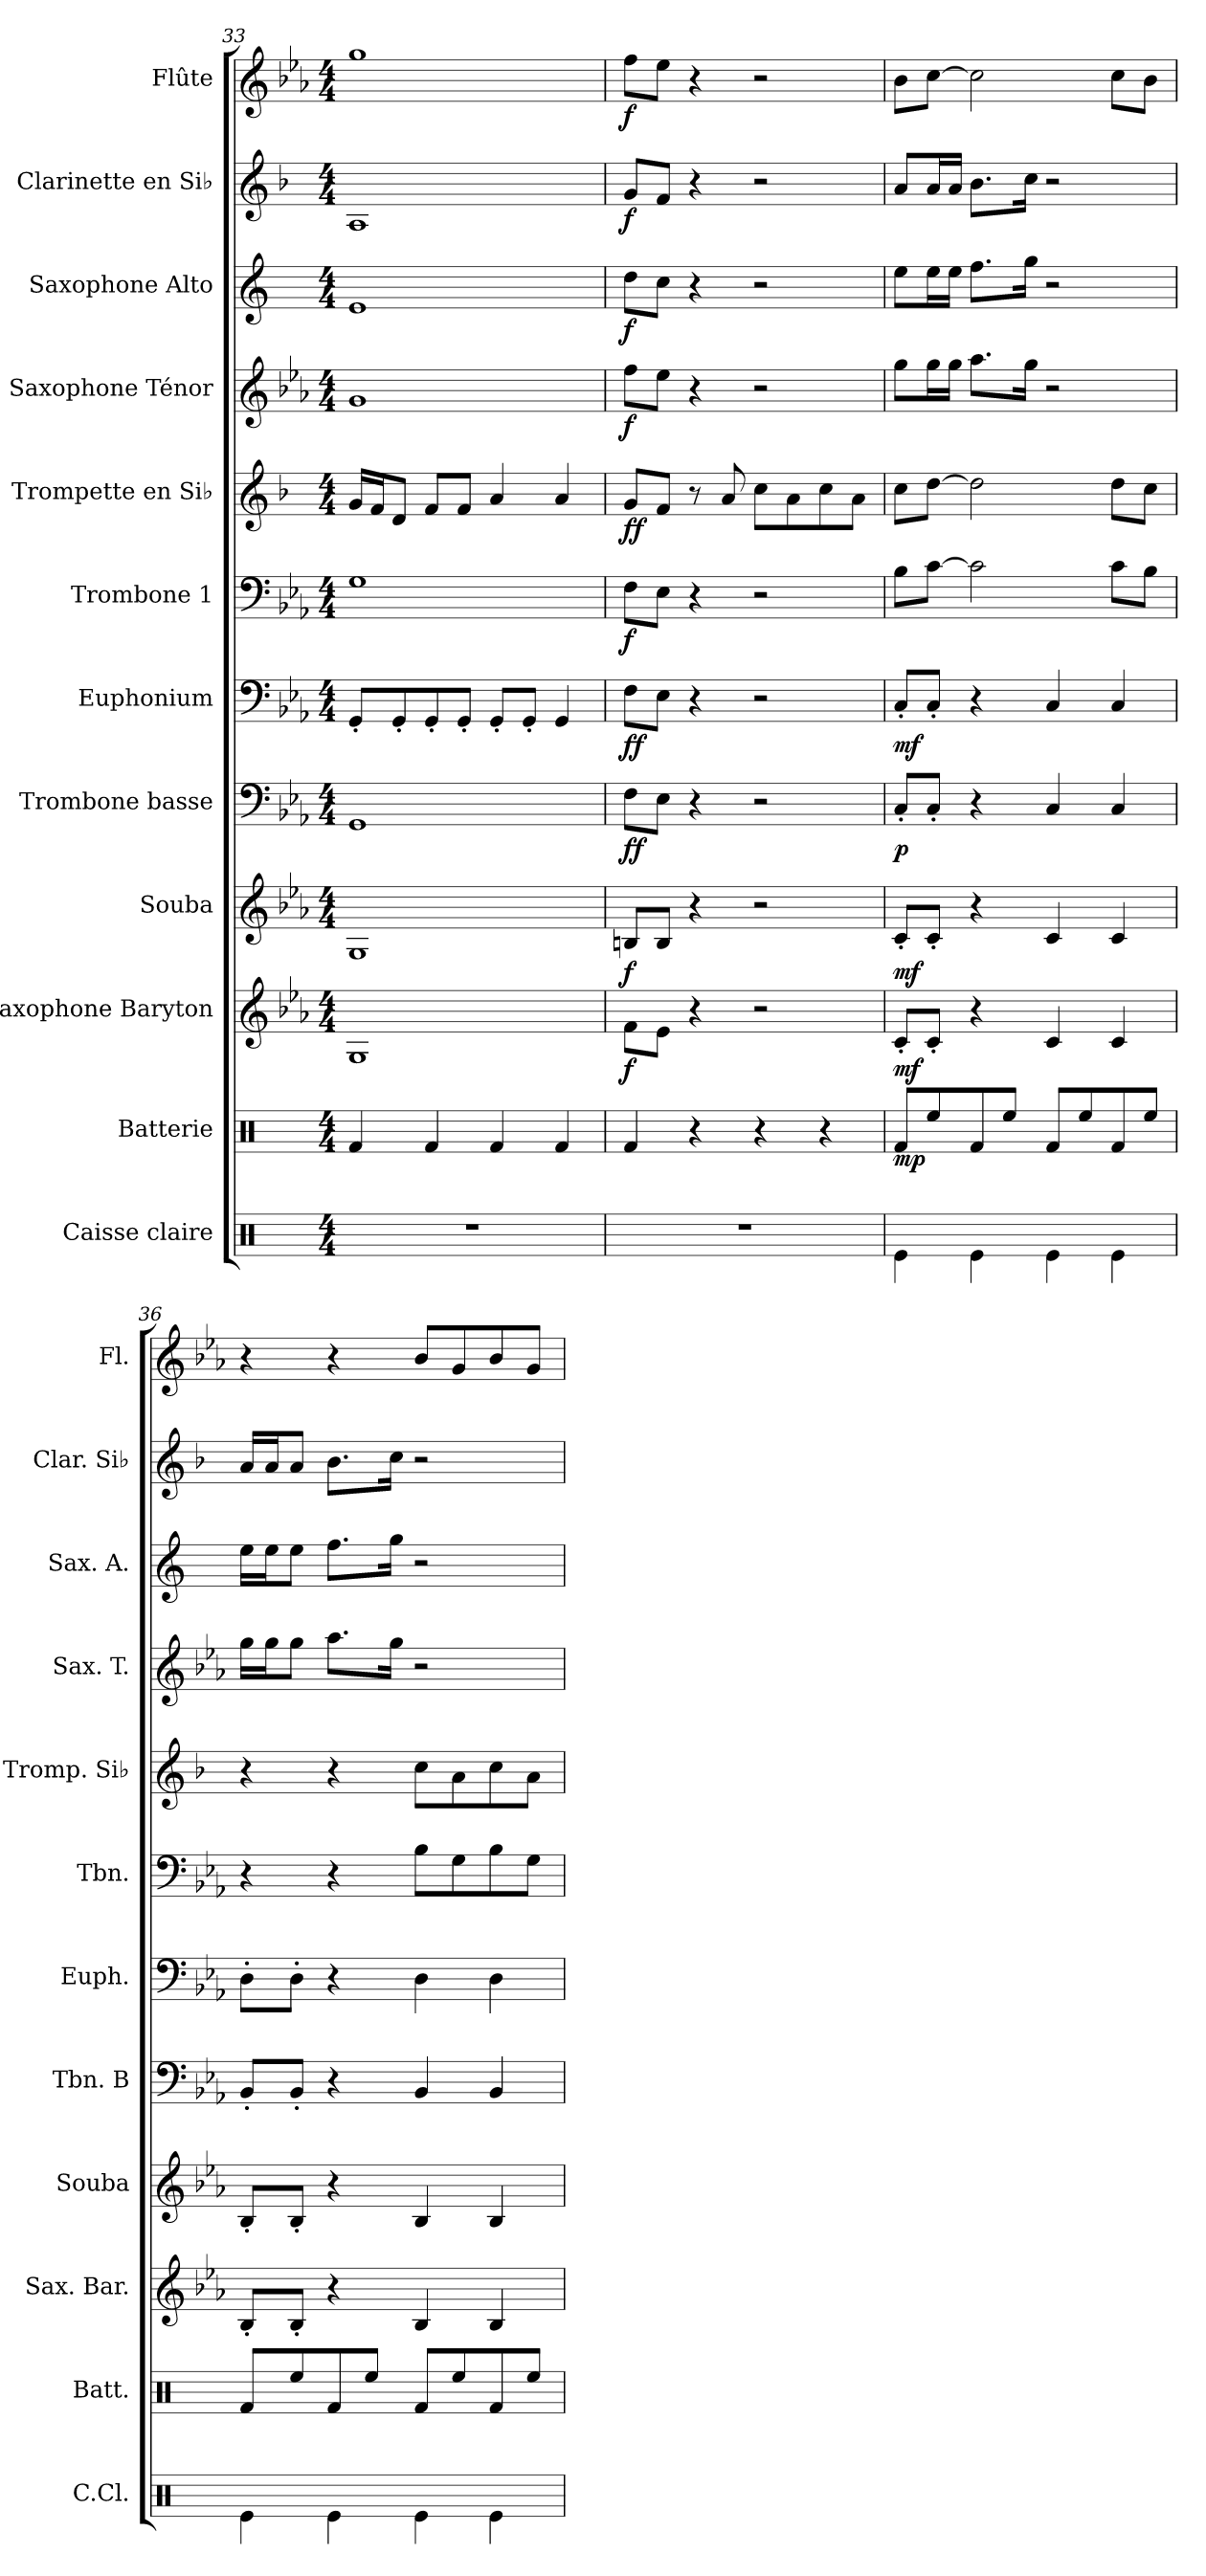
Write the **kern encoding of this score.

**kern	**kern	**dynam	**kern	**dynam	**kern	**dynam	**kern	**dynam	**kern	**dynam	**kern	**dynam	**kern	**dynam	**kern	**dynam	**kern	**dynam	**kern	**dynam	**kern	**dynam
*part12	*part11	*part11	*part10	*part10	*part9	*part9	*part8	*part8	*part7	*part7	*part6	*part6	*part5	*part5	*part4	*part4	*part3	*part3	*part2	*part2	*part1	*part1
*staff12	*staff11	*staff11	*staff10	*staff10	*staff9	*staff9	*staff8	*staff8	*staff7	*staff7	*staff6	*staff6	*staff5	*staff5	*staff4	*staff4	*staff3	*staff3	*staff2	*staff2	*staff1	*staff1
*I"Caisse claire	*I"Batterie	*	*I"Saxophone Baryton	*	*I"Souba	*	*I"Trombone basse	*	*I"Euphonium	*	*I"Trombone 1	*	*I"Trompette en Si♭	*	*I"Saxophone Ténor	*	*I"Saxophone Alto	*	*I"Clarinette en Si♭	*	*I"Flûte	*
*I'C.Cl.	*I'Batt.	*	*I'Sax. Bar.	*	*I'Souba	*	*I'Tbn. B	*	*I'Euph.	*	*I'Tbn.	*	*I'Tromp. Si♭	*	*I'Sax. T.	*	*I'Sax. A.	*	*I'Clar. Si♭	*	*I'Fl.	*
*clefX	*clefX	*	*clefG2	*	*clefG2	*	*clefF4	*	*clefF4	*	*clefF4	*	*clefG2	*	*clefG2	*	*clefG2	*	*clefG2	*	*clefG2	*
*	*	*	*ITrd12c21	*	*ITrd7c12	*	*	*	*	*	*	*	*ITrd1c2	*	*ITrd8c14	*	*ITrd5c9	*	*ITrd1c2	*	*	*
*k[]	*k[]	*	*k[b-e-a-]	*	*k[b-e-a-]	*	*k[b-e-a-]	*	*k[b-e-a-]	*	*k[b-e-a-]	*	*k[b-e-a-]	*	*k[b-e-a-]	*	*k[b-e-a-]	*	*k[b-e-a-]	*	*k[b-e-a-]	*
*M4/4	*M4/4	*	*M4/4	*	*M4/4	*	*M4/4	*	*M4/4	*	*M4/4	*	*M4/4	*	*M4/4	*	*M4/4	*	*M4/4	*	*M4/4	*
=33	=33	=33	=33	=33	=33	=33	=33	=33	=33	=33	=33	=33	=33	=33	=33	=33	=33	=33	=33	=33	=33	=33
1r	4Rf/	.	1GG	.	1GG	.	1GG	.	8GG'/L	.	1G	.	16f/LL	.	1G	.	1G	.	1G	.	1gg	.
.	.	.	.	.	.	.	.	.	.	.	.	.	16e-/J	.	.	.	.	.	.	.	.	.
.	.	.	.	.	.	.	.	.	8GG'/	.	.	.	8c/J	.	.	.	.	.	.	.	.	.
.	4Rf/	.	.	.	.	.	.	.	8GG'/	.	.	.	8e-/L	.	.	.	.	.	.	.	.	.
.	.	.	.	.	.	.	.	.	8GG'/J	.	.	.	8e-/J	.	.	.	.	.	.	.	.	.
.	4Rf/	.	.	.	.	.	.	.	8GG'/L	.	.	.	4g/	.	.	.	.	.	.	.	.	.
.	.	.	.	.	.	.	.	.	8GG'/J	.	.	.	.	.	.	.	.	.	.	.	.	.
.	4Rf/	.	.	.	.	.	.	.	4GG/	.	.	.	4g/	.	.	.	.	.	.	.	.	.
=34	=34	=34	=34	=34	=34	=34	=34	=34	=34	=34	=34	=34	=34	=34	=34	=34	=34	=34	=34	=34	=34	=34
!	!	!	!	!LO:DY:b	!	!LO:DY:b	!	!LO:DY:b	!	!	!	!	!	!	!	!	!	!	!	!	!	!
!	!	!	!	!	!	!	!	!LO:DY:n=1:b	!	!LO:DY:b	!	!	!	!	!	!	!	!	!	!	!	!
!	!	!	!	!	!	!	!	!	!	!LO:DY:n=1:b	!	!LO:DY:b	!	!LO:DY:b	!	!LO:DY:b	!	!LO:DY:b	!	!LO:DY:b	!	!LO:DY:b
1r	4Rf/	.	8F\L	f	8BBn/L	f	8F\L	f f	8F\L	f f	8F\L	f	8f/L	ff	8f\L	f	8f\L	f	8f/L	f	8ff\L	f
.	.	.	8E-\J	.	8BB/J	.	8E-\J	.	8E-\J	.	8E-\J	.	8e-/J	.	8e-\J	.	8e-\J	.	8e-/J	.	8ee-\J	.
.	4r	.	4r	.	4r	.	4r	.	4r	.	4r	.	8r	.	4r	.	4r	.	4r	.	4r	.
.	.	.	.	.	.	.	.	.	.	.	.	.	8g/	.	.	.	.	.	.	.	.	.
.	4r	.	2r	.	2r	.	2r	.	2r	.	2r	.	8b-\L	.	2r	.	2r	.	2r	.	2r	.
.	.	.	.	.	.	.	.	.	.	.	.	.	8g\	.	.	.	.	.	.	.	.	.
.	4r	.	.	.	.	.	.	.	.	.	.	.	8b-\	.	.	.	.	.	.	.	.	.
.	.	.	.	.	.	.	.	.	.	.	.	.	8g\J	.	.	.	.	.	.	.	.	.
=35	=35	=35	=35	=35	=35	=35	=35	=35	=35	=35	=35	=35	=35	=35	=35	=35	=35	=35	=35	=35	=35	=35
!	!	!LO:DY:b	!	!LO:DY:b	!	!LO:DY:b	!	!LO:DY:b	!	!LO:DY:b	!	!	!	!	!	!	!	!	!	!	!	!
4Re\	8Rf/L	mp	8C'/L	mf	8C'/L	mf	8C'/L	p	8C'/L	mf	8B-\L	.	8b-\L	.	8g\L	.	8g\L	.	8g/L	.	8b-\L	.
.	8Ree/	.	8C'/J	.	8C'/J	.	8C'/J	.	8C'/J	.	[8c\J	.	[8cc\J	.	16g\L	.	16g\L	.	16g/L	.	[8cc\J	.
.	.	.	.	.	.	.	.	.	.	.	.	.	.	.	16g\JJ	.	16g\JJ	.	16g/JJ	.	.	.
4Re\	8Rf/	.	4r	.	4r	.	4r	.	4r	.	2c\]	.	2cc\]	.	8.a-\L	.	8.a-\L	.	8.a-\L	.	2cc\]	.
.	8Ree/J	.	.	.	.	.	.	.	.	.	.	.	.	.	.	.	.	.	.	.	.	.
.	.	.	.	.	.	.	.	.	.	.	.	.	.	.	16g\Jk	.	16b-\Jk	.	16b-\Jk	.	.	.
4Re\	8Rf/L	.	4C/	.	4C/	.	4C/	.	4C/	.	.	.	.	.	2r	.	2r	.	2r	.	.	.
.	8Ree/	.	.	.	.	.	.	.	.	.	.	.	.	.	.	.	.	.	.	.	.	.
4Re\	8Rf/	.	4C/	.	4C/	.	4C/	.	4C/	.	8c\L	.	8cc\L	.	.	.	.	.	.	.	8cc\L	.
.	8Ree/J	.	.	.	.	.	.	.	.	.	8B-\J	.	8b-\J	.	.	.	.	.	.	.	8b-\J	.
!!LO:PB:g=z
=36	=36	=36	=36	=36	=36	=36	=36	=36	=36	=36	=36	=36	=36	=36	=36	=36	=36	=36	=36	=36	=36	=36
4Re\	8Rf/L	.	8BB-'/L	.	8BB-'/L	.	8BB-'/L	.	8D'\L	.	4r	.	4r	.	16g\LL	.	16g\LL	.	16g/LL	.	4r	.
.	.	.	.	.	.	.	.	.	.	.	.	.	.	.	16g\J	.	16g\J	.	16g/J	.	.	.
.	8Ree/	.	8BB-'/J	.	8BB-'/J	.	8BB-'/J	.	8D'\J	.	.	.	.	.	8g\J	.	8g\J	.	8g/J	.	.	.
4Re\	8Rf/	.	4r	.	4r	.	4r	.	4r	.	4r	.	4r	.	8.a-\L	.	8.a-\L	.	8.a-\L	.	4r	.
.	8Ree/J	.	.	.	.	.	.	.	.	.	.	.	.	.	.	.	.	.	.	.	.	.
.	.	.	.	.	.	.	.	.	.	.	.	.	.	.	16g\Jk	.	16b-\Jk	.	16b-\Jk	.	.	.
4Re\	8Rf/L	.	4BB-/	.	4BB-/	.	4BB-/	.	4D\	.	8B-\L	.	8b-\L	.	2r	.	2r	.	2r	.	8b-/L	.
.	8Ree/	.	.	.	.	.	.	.	.	.	8G\	.	8g\	.	.	.	.	.	.	.	8g/	.
4Re\	8Rf/	.	4BB-/	.	4BB-/	.	4BB-/	.	4D\	.	8B-\	.	8b-\	.	.	.	.	.	.	.	8b-/	.
.	8Ree/J	.	.	.	.	.	.	.	.	.	8G\J	.	8g\J	.	.	.	.	.	.	.	8g/J	.
=	=	=	=	=	=	=	=	=	=	=	=	=	=	=	=	=	=	=	=	=	=	=
*-	*-	*-	*-	*-	*-	*-	*-	*-	*-	*-	*-	*-	*-	*-	*-	*-	*-	*-	*-	*-	*-	*-
